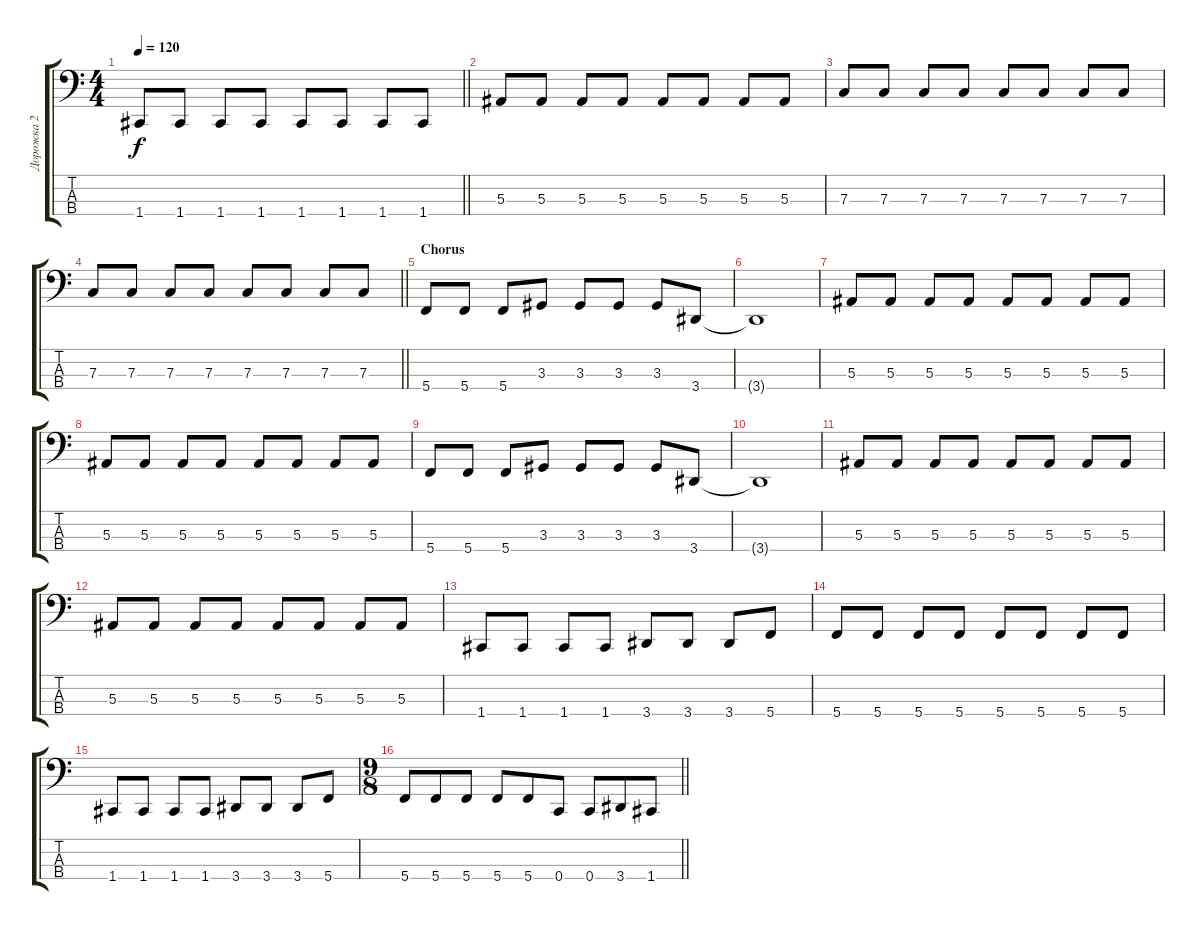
\track ("Дорожка 2" "Дорожка 2") {instrument electricbassfinger}
\staff {score tabs}
\tuning (Eb2 Bb1 F1 C1) {hide}
\ts (4 4)
\tempo 120
\clef f4
\barLineRight lightlight
\ks c
1.4.8{dy f} 1.4.8 1.4.8 1.4.8 1.4.8 1.4.8 1.4.8 1.4.8 |
5.3.8 5.3.8 5.3.8 5.3.8 5.3.8 5.3.8 5.3.8 5.3.8 |
7.3.8 7.3.8 7.3.8 7.3.8 7.3.8 7.3.8 7.3.8 7.3.8 |
\barLineRight lightlight
7.3.8 7.3.8 7.3.8 7.3.8 7.3.8 7.3.8 7.3.8 7.3.8 |
\section ("" "Chorus")
5.4.8 5.4.8 5.4.8 3.3.8 3.3.8 3.3.8 3.3.8 3.4.8 |
3.4{t}.1 |
5.3.8 5.3.8 5.3.8 5.3.8 5.3.8 5.3.8 5.3.8 5.3.8 |
5.3.8 5.3.8 5.3.8 5.3.8 5.3.8 5.3.8 5.3.8 5.3.8 |
5.4.8 5.4.8 5.4.8 3.3.8 3.3.8 3.3.8 3.3.8 3.4.8 |
3.4{t}.1 |
5.3.8 5.3.8 5.3.8 5.3.8 5.3.8 5.3.8 5.3.8 5.3.8 |
5.3.8 5.3.8 5.3.8 5.3.8 5.3.8 5.3.8 5.3.8 5.3.8 |
1.4.8 1.4.8 1.4.8 1.4.8 3.4.8 3.4.8 3.4.8 5.4.8 |
5.4.8 5.4.8 5.4.8 5.4.8 5.4.8 5.4.8 5.4.8 5.4.8 |
1.4.8 1.4.8 1.4.8 1.4.8 3.4.8 3.4.8 3.4.8 5.4.8 |
\ts (9 8)
\barLineRight lightlight
5.4.8 5.4.8 5.4.8 5.4.8 5.4.8 0.4.8 0.4.8 3.4.8 1.4.8
